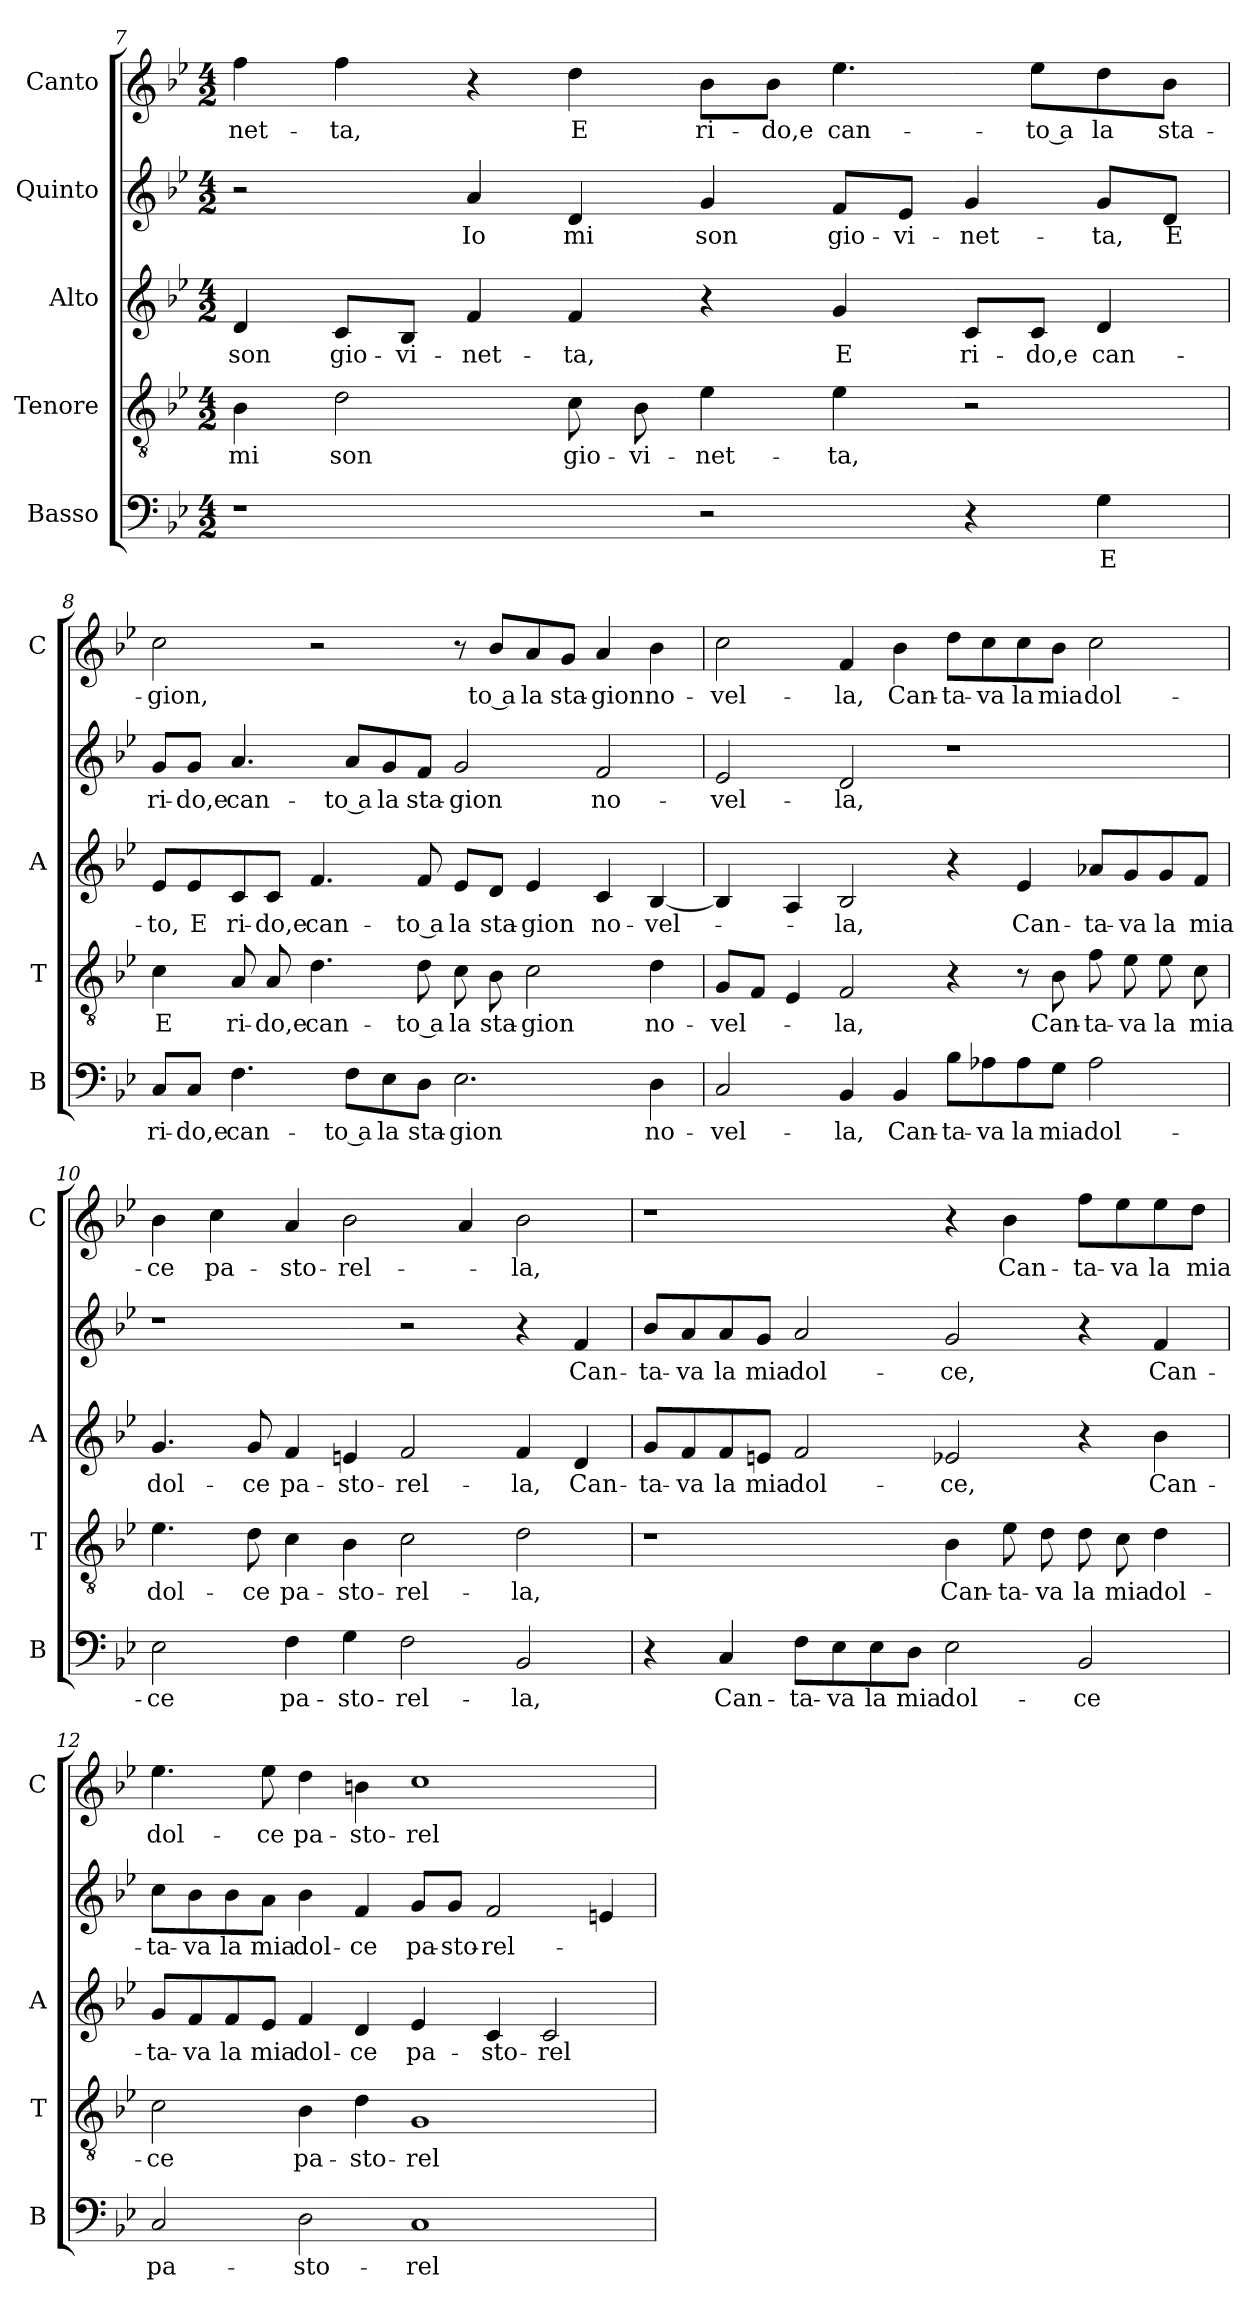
**kern	**text	**kern	**text	**kern	**text	**kern	**text	**kern	**text
*part5	*part5	*part4	*part4	*part3	*part3	*part2	*part2	*part1	*part1
*staff5	*staff5	*staff4	*staff4	*staff3	*staff3	*staff2	*staff2	*staff1	*staff1
*I"Basso	*	*I"Tenore	*	*I"Alto	*	*I"Quinto	*	*I"Canto	*
*I'B	*	*I'T	*	*I'A	*	*	*	*I'C	*
!!LO:LB:g=z
*clefF4	*	*clefGv2	*	*clefG2	*	*clefG2	*	*clefG2	*
*k[b-e-]	*	*k[b-e-]	*	*k[b-e-]	*	*k[b-e-]	*	*k[b-e-]	*
*B-:	*	*B-:	*	*B-:	*	*B-:	*	*B-:	*
*M4/2	*	*M4/2	*	*M4/2	*	*M4/2	*	*M4/2	*
=7	=7	=7	=7	=7	=7	=7	=7	=7	=7
!	!	!	!LO:LY:b	!	!LO:LY:b	!	!	!	!LO:LY:b
1r	.	4B-\	mi	4d/	son	2r	.	4ff\	-net-
!	!	!	!LO:LY:b	!	!LO:LY:b	!	!	!	!LO:LY:b
.	.	2d\	son	8c/L	gio-	.	.	4ff\	-ta,
!	!	!	!	!	!LO:LY:b	!	!	!	!
.	.	.	.	8B-/J	-vi-	.	.	.	.
!	!	!	!	!	!LO:LY:b	!	!LO:LY:b	!	!
.	.	.	.	4f/	-net-	4a/	Io	4r	.
!	!	!	!LO:LY:b	!	!LO:LY:b	!	!LO:LY:b	!	!LO:LY:b
.	.	8c\	gio-	4f/	-ta,	4d/	mi	4dd\	E
!	!	!	!LO:LY:b	!	!	!	!	!	!
.	.	8B-\	-vi-	.	.	.	.	.	.
!	!	!	!LO:LY:b	!	!	!	!LO:LY:b	!	!LO:LY:b
2r	.	4e-\	-net-	4r	.	4g/	son	8b-\L	ri-
!	!	!	!	!	!	!	!	!	!LO:LY:b
.	.	.	.	.	.	.	.	8b-\J	-do,e
!	!	!	!LO:LY:b	!	!LO:LY:b	!	!LO:LY:b	!	!LO:LY:b
.	.	4e-\	-ta,	4g/	E	8f/L	gio-	4.ee-\	can-
!	!	!	!	!	!	!	!LO:LY:b	!	!
.	.	.	.	.	.	8e-/J	-vi-	.	.
!	!	!	!	!	!LO:LY:b	!	!LO:LY:b	!	!
4r	.	2r	.	8c/L	ri-	4g/	-net-	.	.
!	!	!	!	!	!LO:LY:b	!	!	!	!LO:LY:b
.	.	.	.	8c/J	-do,e	.	.	8ee-\L	-to a
!	!LO:LY:b	!	!	!	!LO:LY:b	!	!LO:LY:b	!	!LO:LY:b
4G\	E	.	.	4d/	can-	8g/L	-ta,	8dd\	la
!	!	!	!	!	!	!	!LO:LY:b	!	!LO:LY:b
.	.	.	.	.	.	8d/J	E	8b-\J	sta-
=8	=8	=8	=8	=8	=8	=8	=8	=8	=8
!	!LO:LY:b	!	!LO:LY:b	!	!LO:LY:b	!	!LO:LY:b	!	!LO:LY:b
8C/L	ri-	4c\	E	8e-/L	-to,	8g/L	ri-	2cc\	-gion,
!	!LO:LY:b	!	!	!	!LO:LY:b	!	!LO:LY:b	!	!
8C/J	-do,e	.	.	8e-/	E	8g/J	-do,e	.	.
!	!LO:LY:b	!	!LO:LY:b	!	!LO:LY:b	!	!LO:LY:b	!	!
4.F\	can-	8A/	ri-	8c/	ri-	4.a/	can-	.	.
!	!	!	!LO:LY:b	!	!LO:LY:b	!	!	!	!
.	.	8A/	-do,e	8c/J	-do,e	.	.	.	.
!	!	!	!LO:LY:b	!	!LO:LY:b	!	!	!	!
.	.	4.d\	can-	4.f/	can-	.	.	2r	.
!	!LO:LY:b	!	!	!	!	!	!LO:LY:b	!	!
8F\L	-to a	.	.	.	.	8a/L	-to a	.	.
!	!LO:LY:b	!	!	!	!	!	!LO:LY:b	!	!
8E-\	la	.	.	.	.	8g/	la	.	.
!	!LO:LY:b	!	!LO:LY:b	!	!LO:LY:b	!	!LO:LY:b	!	!
8D\J	sta-	8d\	-to a	8f/	-to a	8f/J	sta-	.	.
!	!LO:LY:b	!	!LO:LY:b	!	!LO:LY:b	!	!LO:LY:b	!	!
2.E-\	-gion	8c\	la	8e-/L	la	2g/	-gion	8r	.
!	!	!	!LO:LY:b	!	!LO:LY:b	!	!	!	!LO:LY:b
.	.	8B-\	sta-	8d/J	sta-	.	.	8b-/L	to a
!	!	!	!LO:LY:b	!	!LO:LY:b	!	!	!	!LO:LY:b
.	.	2c\	-gion	4e-/	-gion	.	.	8a/	la
!	!	!	!	!	!	!	!	!	!LO:LY:b
.	.	.	.	.	.	.	.	8g/J	sta-
!	!	!	!	!	!LO:LY:b	!	!LO:LY:b	!	!LO:LY:b
.	.	.	.	4c/	no-	2f/	no-	4a/	-gion
!	!LO:LY:b	!	!LO:LY:b	!	!LO:LY:b	!	!	!	!LO:LY:b
4D\	no-	4d\	no-	[4B-/	-vel-	.	.	4b-\	no-
!!LO:PB:g=z
=9	=9	=9	=9	=9	=9	=9	=9	=9	=9
!	!LO:LY:b	!	!LO:LY:b	!	!	!	!LO:LY:b	!	!LO:LY:b
2C/	-vel-	8G/L	-vel-	4B-/]	.	2e-/	-vel-	2cc\	-vel-
.	.	8F/J	.	.	.	.	.	.	.
.	.	4E-/	.	4A/	.	.	.	.	.
!	!LO:LY:b	!	!LO:LY:b	!	!LO:LY:b	!	!LO:LY:b	!	!LO:LY:b
4BB-/	-la,	2F/	-la,	2B-/	-la,	2d/	-la,	4f/	-la,
!	!LO:LY:b	!	!	!	!	!	!	!	!LO:LY:b
4BB-/	Can-	.	.	.	.	.	.	4b-\	Can-
!	!LO:LY:b	!	!	!	!	!	!	!	!LO:LY:b
8B-\L	-ta-	4r	.	4r	.	1r	.	8dd\L	-ta-
!	!LO:LY:b	!	!	!	!	!	!	!	!LO:LY:b
8A-X\	-va	.	.	.	.	.	.	8cc\	-va
!	!LO:LY:b	!	!	!	!LO:LY:b	!	!	!	!LO:LY:b
8A-\	la	8r	.	4e-/	Can-	.	.	8cc\	la
!	!LO:LY:b	!	!LO:LY:b	!	!	!	!	!	!LO:LY:b
8G\J	mia	8B-\	Can-	.	.	.	.	8b-\J	mia
!	!LO:LY:b	!	!LO:LY:b	!	!LO:LY:b	!	!	!	!LO:LY:b
2A-\	dol-	8f\	-ta-	8a-X/L	-ta-	.	.	2cc\	dol-
!	!	!	!LO:LY:b	!	!LO:LY:b	!	!	!	!
.	.	8e-\	-va	8g/	-va	.	.	.	.
!	!	!	!LO:LY:b	!	!LO:LY:b	!	!	!	!
.	.	8e-\	la	8g/	la	.	.	.	.
!	!	!	!LO:LY:b	!	!LO:LY:b	!	!	!	!
.	.	8c\	mia	8f/J	mia	.	.	.	.
=10	=10	=10	=10	=10	=10	=10	=10	=10	=10
!	!LO:LY:b	!	!LO:LY:b	!	!LO:LY:b	!	!	!	!LO:LY:b
2E-\	-ce	4.e-\	dol-	4.g/	dol-	1r	.	4b-\	-ce
!	!	!	!	!	!	!	!	!	!LO:LY:b
.	.	.	.	.	.	.	.	4cc\	pa-
!	!	!	!LO:LY:b	!	!LO:LY:b	!	!	!	!
.	.	8d\	-ce	8g/	-ce	.	.	.	.
!	!LO:LY:b	!	!LO:LY:b	!	!LO:LY:b	!	!	!	!LO:LY:b
4F\	pa-	4c\	pa-	4f/	pa-	.	.	4a/	-sto-
!	!LO:LY:b	!	!LO:LY:b	!	!LO:LY:b	!	!	!	!LO:LY:b
4G\	-sto-	4B-\	-sto-	4en/	-sto-	.	.	2b-\	-rel-
!	!LO:LY:b	!	!LO:LY:b	!	!LO:LY:b	!	!	!	!
2F\	-rel-	2c\	-rel-	2f/	-rel-	2r	.	.	.
.	.	.	.	.	.	.	.	4a/	.
!	!LO:LY:b	!	!LO:LY:b	!	!LO:LY:b	!	!	!	!LO:LY:b
2BB-/	-la,	2d\	-la,	4f/	-la,	4r	.	2b-\	-la,
!	!	!	!	!	!LO:LY:b	!	!LO:LY:b	!	!
.	.	.	.	4d/	Can-	4f/	Can-	.	.
=11	=11	=11	=11	=11	=11	=11	=11	=11	=11
!	!	!	!	!	!LO:LY:b	!	!LO:LY:b	!	!
4r	.	1r	.	8g/L	-ta-	8b-/L	-ta-	1r	.
!	!	!	!	!	!LO:LY:b	!	!LO:LY:b	!	!
.	.	.	.	8f/	-va	8a/	-va	.	.
!	!LO:LY:b	!	!	!	!LO:LY:b	!	!LO:LY:b	!	!
4C/	Can-	.	.	8f/	la	8a/	la	.	.
!	!	!	!	!	!LO:LY:b	!	!LO:LY:b	!	!
.	.	.	.	8en/J	mia	8g/J	mia	.	.
!	!LO:LY:b	!	!	!	!LO:LY:b	!	!LO:LY:b	!	!
8F\L	-ta-	.	.	2f/	dol-	2a/	dol-	.	.
!	!LO:LY:b	!	!	!	!	!	!	!	!
8E-\	-va	.	.	.	.	.	.	.	.
!	!LO:LY:b	!	!	!	!	!	!	!	!
8E-\	la	.	.	.	.	.	.	.	.
!	!LO:LY:b	!	!	!	!	!	!	!	!
8D\J	mia	.	.	.	.	.	.	.	.
!	!LO:LY:b	!	!LO:LY:b	!	!LO:LY:b	!	!LO:LY:b	!	!
2E-\	dol-	4B-\	Can-	2e-X/	-ce,	2g/	-ce,	4r	.
!	!	!	!LO:LY:b	!	!	!	!	!	!LO:LY:b
.	.	8e-\	-ta-	.	.	.	.	4b-\	Can-
!	!	!	!LO:LY:b	!	!	!	!	!	!
.	.	8d\	-va	.	.	.	.	.	.
!	!LO:LY:b	!	!LO:LY:b	!	!	!	!	!	!LO:LY:b
2BB-/	-ce	8d\	la	4r	.	4r	.	8ff\L	-ta-
!	!	!	!LO:LY:b	!	!	!	!	!	!LO:LY:b
.	.	8c\	mia	.	.	.	.	8ee-\	-va
!	!	!	!LO:LY:b	!	!LO:LY:b	!	!LO:LY:b	!	!LO:LY:b
.	.	4d\	dol-	4b-\	Can-	4f/	Can-	8ee-\	la
!	!	!	!	!	!	!	!	!	!LO:LY:b
.	.	.	.	.	.	.	.	8dd\J	mia
!!LO:LB:g=z
=12	=12	=12	=12	=12	=12	=12	=12	=12	=12
!	!LO:LY:b	!	!LO:LY:b	!	!LO:LY:b	!	!LO:LY:b	!	!LO:LY:b
2C/	pa-	2c\	-ce	8g/L	-ta-	8cc\L	-ta-	4.ee-\	dol-
!	!	!	!	!	!LO:LY:b	!	!LO:LY:b	!	!
.	.	.	.	8f/	-va	8b-\	-va	.	.
!	!	!	!	!	!LO:LY:b	!	!LO:LY:b	!	!
.	.	.	.	8f/	la	8b-\	la	.	.
!	!	!	!	!	!LO:LY:b	!	!LO:LY:b	!	!LO:LY:b
.	.	.	.	8e-/J	mia	8a\J	mia	8ee-\	-ce
!	!LO:LY:b	!	!LO:LY:b	!	!LO:LY:b	!	!LO:LY:b	!	!LO:LY:b
2D\	-sto-	4B-\	pa-	4f/	dol-	4b-\	dol-	4dd\	pa-
!	!	!	!LO:LY:b	!	!LO:LY:b	!	!LO:LY:b	!	!LO:LY:b
.	.	4d\	-sto-	4d/	-ce	4f/	-ce	4bn\	-sto-
!	!LO:LY:b	!	!LO:LY:b	!	!LO:LY:b	!	!LO:LY:b	!	!LO:LY:b
1C	-rel-	1G	-rel-	4e-/	pa-	8g/L	pa-	1cc	-rel-
!	!	!	!	!	!	!	!LO:LY:b	!	!
.	.	.	.	.	.	8g/J	-sto-	.	.
!	!	!	!	!	!LO:LY:b	!	!LO:LY:b	!	!
.	.	.	.	4c/	-sto-	2f/	-rel-	.	.
!	!	!	!	!	!LO:LY:b	!	!	!	!
.	.	.	.	2c/	-rel-	.	.	.	.
.	.	.	.	.	.	4en/	.	.	.
=	=	=	=	=	=	=	=	=	=
*-	*-	*-	*-	*-	*-	*-	*-	*-	*-
